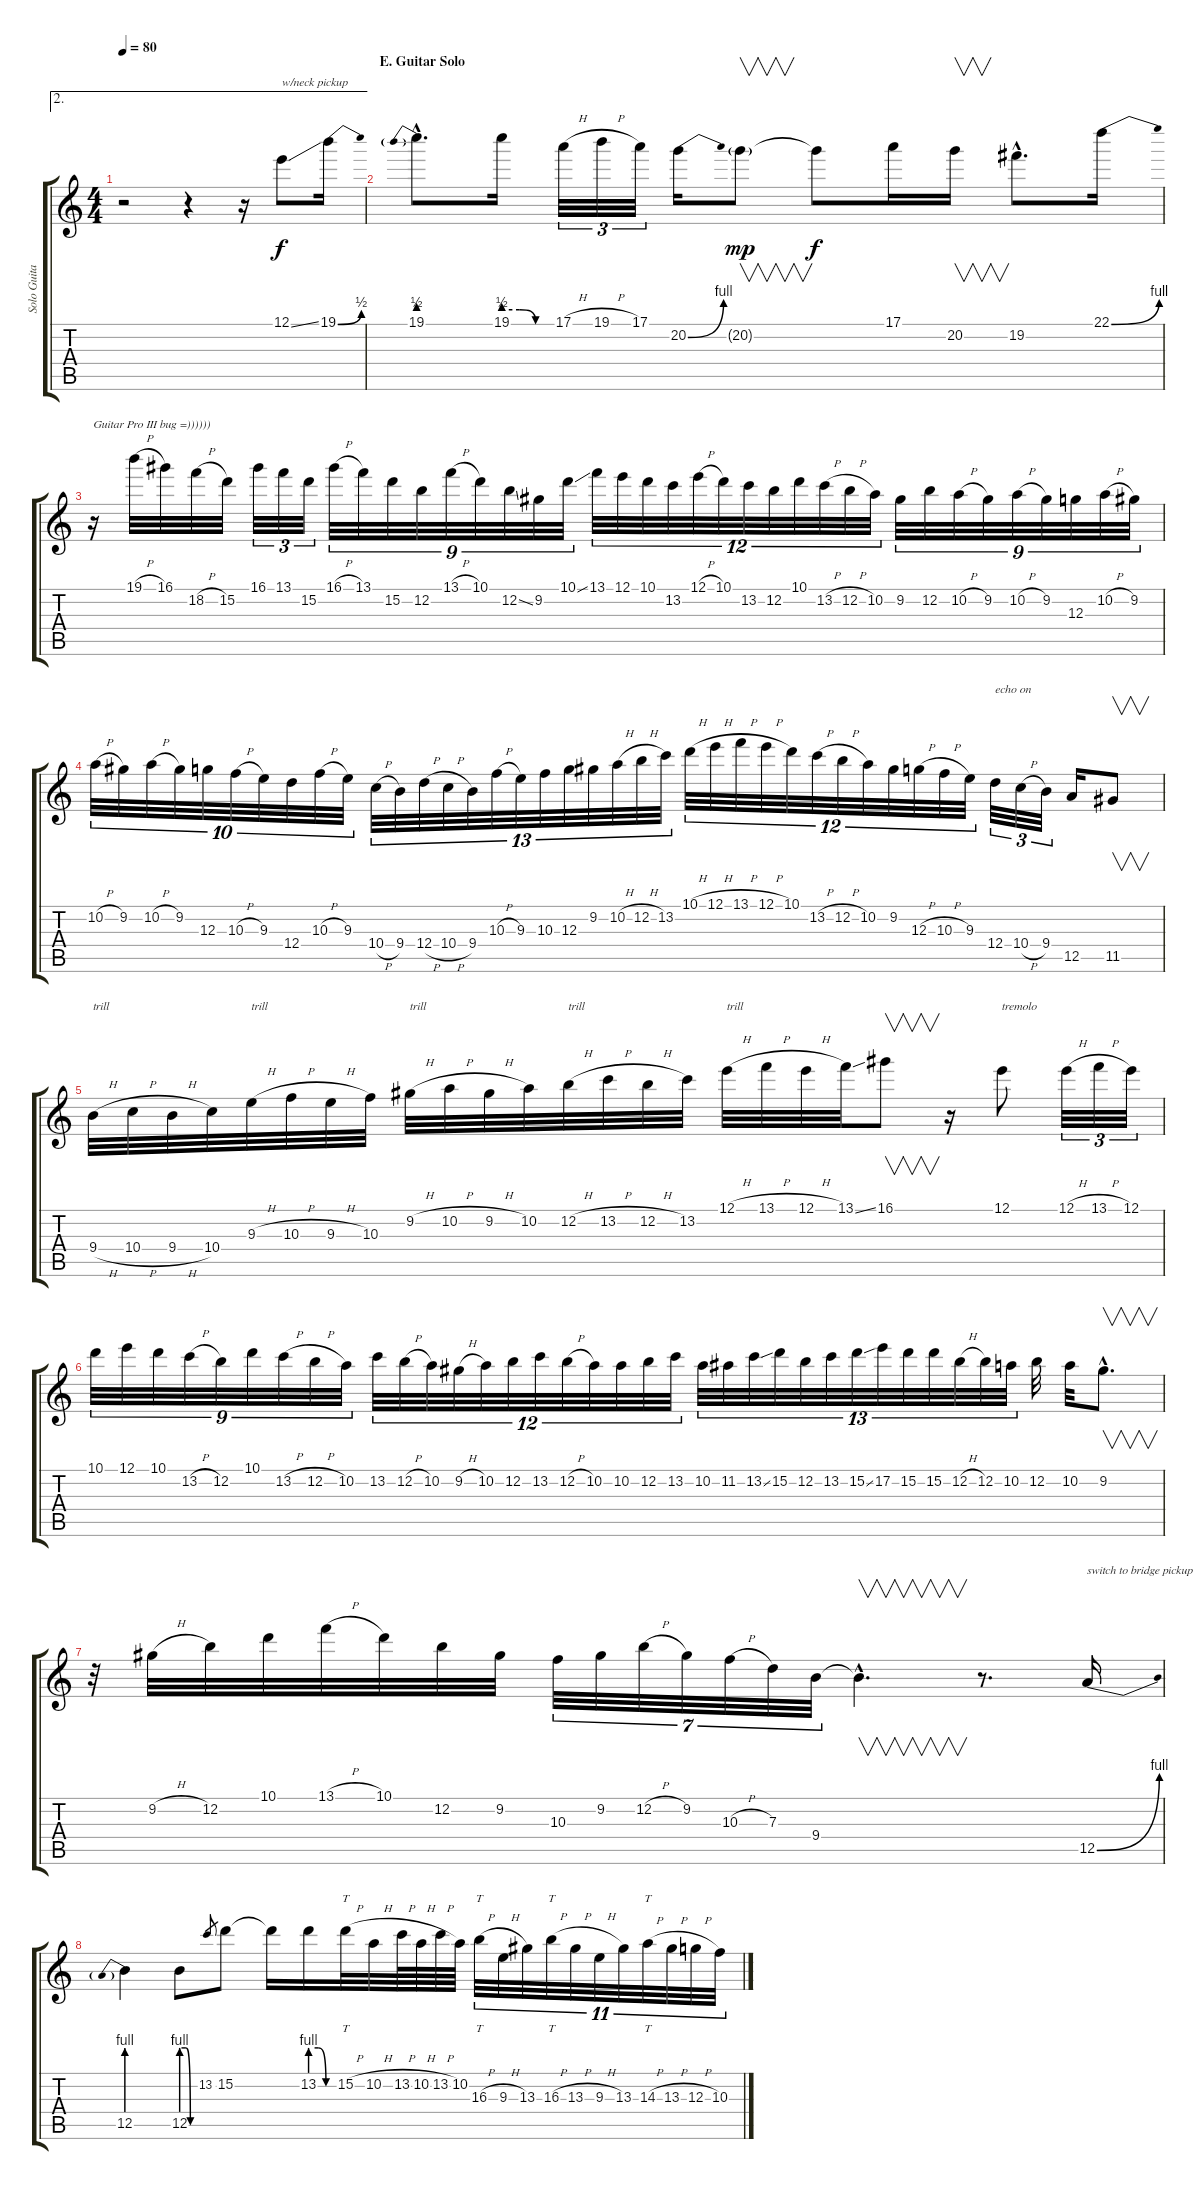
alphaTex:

\track ("Solo Guitar" "Solo Guita") {instrument distortionguitar}
\staff {score tabs}
\tuning (E4 B3 G3 D3 A2 E2) {hide}
\ae 2
\ts (4 4)
\tempo 80
\clef g2
\ks c
r.2{dy f} r.4 r.16 12.1{ss}.8{txt "w/neck pickup"} 19.1{be (bend 0 0 60 2)}.16 |
\section ("" "E. Guitar Solo")
19.1{be (prebend 0 2 60 2) hac}.8{d} 19.1{be (custom 0 2 20 2 40 0 60 0)}.16 17.1{h}.32{tu (3 2)} 19.1{h}.32{tu (3 2)} 17.1.32{tu (3 2)} 20.2{be (bend 0 0 60 4)}.16 20.2{g}.8{v dy mp} 20.2{t}.8{dy f} 17.1.16 20.2.16{v} 19.2{hac}.8{d} 22.1{be (bend 0 0 60 4)}.16 |
r.16{txt "Guitar Pro III bug =))))))"} 19.1{h}.32 16.1.32 18.2{h}.32 15.2.32 16.1.32{tu (3 2)} 13.1.32{tu (3 2)} 15.2.32{tu (3 2)} 16.1{h}.32{tu (9 8)} 13.1.32{tu (9 8)} 15.2.32{tu (9 8)} 12.2.32{tu (9 8)} 13.1{h}.32{tu (9 8)} 10.1.32{tu (9 8)} 12.2{ss}.32{tu (9 8)} 9.2.32{tu (9 8)} 10.1{ss}.32{tu (9 8)} 13.1.32{tu (12 8)} 12.1.32{tu (12 8)} 10.1.32{tu (12 8)} 13.2.32{tu (12 8)} 12.1{h}.32{tu (12 8)} 10.1.32{tu (12 8)} 13.2.32{tu (12 8)} 12.2.32{tu (12 8)} 10.1.32{tu (12 8)} 13.2{h}.32{tu (12 8)} 12.2{h}.32{tu (12 8)} 10.2.32{tu (12 8)} 9.2.32{tu (9 8)} 12.2.32{tu (9 8)} 10.2{h}.32{tu (9 8)} 9.2.32{tu (9 8)} 10.2{h}.32{tu (9 8)} 9.2.32{tu (9 8)} 12.3.32{tu (9 8)} 10.2{h}.32{tu (9 8)} 9.2.32{tu (9 8)} |
10.2{h}.32{tu (10 8)} 9.2.32{tu (10 8)} 10.2{h}.32{tu (10 8)} 9.2.32{tu (10 8)} 12.3.32{tu (10 8)} 10.3{h}.32{tu (10 8)} 9.3.32{tu (10 8)} 12.4.32{tu (10 8)} 10.3{h}.32{tu (10 8)} 9.3.32{tu (10 8)} 10.4{h}.32{tu (13 8)} 9.4.32{tu (13 8)} 12.4{h}.32{tu (13 8)} 10.4{h}.32{tu (13 8)} 9.4.32{tu (13 8)} 10.3{h}.32{tu (13 8)} 9.3.32{tu (13 8)} 10.3.32{tu (13 8)} 12.3.32{tu (13 8)} 9.2.32{tu (13 8)} 10.2{h}.32{tu (13 8)} 12.2{h}.32{tu (13 8)} 13.2.32{tu (13 8)} 10.1{h}.32{tu (12 8)} 12.1{h}.32{tu (12 8)} 13.1{h}.32{tu (12 8)} 12.1{h}.32{tu (12 8)} 10.1.32{tu (12 8)} 13.2{h}.32{tu (12 8)} 12.2{h}.32{tu (12 8)} 10.2.32{tu (12 8)} 9.2.32{tu (12 8)} 12.3{h}.32{tu (12 8)} 10.3{h}.32{tu (12 8)} 9.3.32{tu (12 8)} 12.4.32{tu (3 2) txt "echo on"} 10.4{h}.32{tu (3 2)} 9.4.32{tu (3 2)} 12.5.16 11.5.8{v} |
9.4{h}.32{txt "trill"} 10.4{h}.32 9.4{h}.32 10.4.32 9.3{h}.32{txt "trill"} 10.3{h}.32 9.3{h}.32 10.3.32 9.2{h}.32{txt "trill"} 10.2{h}.32 9.2{h}.32 10.2.32 12.2{h}.32{txt "trill"} 13.2{h}.32 12.2{h}.32 13.2.32 12.1{h}.32{txt "trill"} 13.1{h}.32 12.1{h}.32 13.1{ss}.32 16.1.8{v} r.16 12.1.8{txt "tremolo"} 12.1{h}.32{tu (3 2)} 13.1{h}.32{tu (3 2)} 12.1.32{tu (3 2)} |
10.1.32{tu (9 8)} 12.1.32{tu (9 8)} 10.1.32{tu (9 8)} 13.2{h}.32{tu (9 8)} 12.2.32{tu (9 8)} 10.1.32{tu (9 8)} 13.2{h}.32{tu (9 8)} 12.2{h}.32{tu (9 8)} 10.2.32{tu (9 8)} 13.2.32{tu (12 8)} 12.2{h}.32{tu (12 8)} 10.2.32{tu (12 8)} 9.2{h}.32{tu (12 8)} 10.2.32{tu (12 8)} 12.2.32{tu (12 8)} 13.2.32{tu (12 8)} 12.2{h}.32{tu (12 8)} 10.2.32{tu (12 8)} 10.2.32{tu (12 8)} 12.2.32{tu (12 8)} 13.2.32{tu (12 8)} 10.2.32{tu (13 8)} 11.2.32{tu (13 8)} 13.2{ss}.32{tu (13 8)} 15.2.32{tu (13 8)} 12.2.32{tu (13 8)} 13.2.32{tu (13 8)} 15.2{ss}.32{tu (13 8)} 17.2.32{tu (13 8)} 15.2.32{tu (13 8)} 15.2.32{tu (13 8)} 12.2{h}.32{tu (13 8)} 12.2.32{tu (13 8)} 10.2.32{tu (13 8)} 12.2.32 10.2.32 9.2{hac}.8{v d} |
r.32 9.2{h}.32 12.2.32 10.1.32 13.1{h}.32 10.1.32 12.2.32 9.2.32 10.3.32{tu (7 4)} 9.2.32{tu (7 4)} 12.2{h}.32{tu (7 4)} 9.2.32{tu (7 4)} 10.3{h}.32{tu (7 4)} 7.3.32{tu (7 4)} 9.4.32{tu (7 4)} 9.4{hac t}.4{v d} r.8{d} 12.5{be (bend 0 0 60 4)}.16{txt "switch to bridge pickup"} |
12.5{be (prebend 0 4 60 4)}.4 12.5{be (custom 0 4 20 4 40 0 60 0)}.8 13.2.8{gr} 15.2.8 15.2{t}.16 13.2{be (custom 0 4 20 4 40 0 60 0)}.16 15.2{h}.32{tt} 10.2{h}.32 13.2{h}.64 10.2{h}.64 13.2{h}.64 10.2.64 16.3{h}.32{tt tu (11 8)} 9.3{h}.32{tu (11 8)} 13.3.32{tu (11 8)} 16.3{h}.32{tt tu (11 8)} 13.3{h}.32{tu (11 8)} 9.3{h}.32{tu (11 8)} 13.3.32{tu (11 8)} 14.3{h}.32{tt tu (11 8)} 13.3{h}.32{tu (11 8)} 12.3{h}.32{tu (11 8)} 10.3.32{tu (11 8)}
